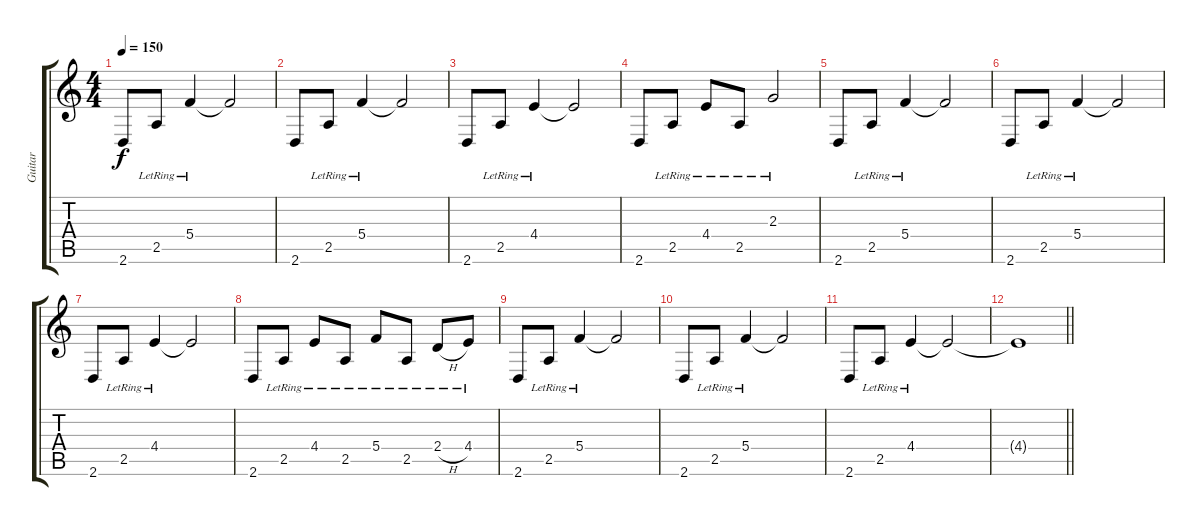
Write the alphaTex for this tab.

\track ("Guitar" "Guitar") {instrument distortionguitar}
\staff {score tabs}
\tuning (D4 A3 F3 C3 G2 C2) {hide}
\ts (4 4)
\tempo 150
\clef g2
\ks c
2.6.8{dy f} 2.5{lr}.8 5.4{lr}.4 5.4{t}.2 |
2.6.8 2.5{lr}.8 5.4{lr}.4 5.4{t}.2 |
2.6.8 2.5{lr}.8 4.4{lr}.4 4.4{t}.2 |
2.6.8 2.5{lr}.8 4.4{lr}.8 2.5{lr}.8 2.3{lr}.2 |
2.6.8 2.5{lr}.8 5.4{lr}.4 5.4{t}.2 |
2.6.8 2.5{lr}.8 5.4{lr}.4 5.4{t}.2 |
2.6.8 2.5{lr}.8 4.4{lr}.4 4.4{t}.2 |
2.6.8 2.5{lr}.8 4.4{lr}.8 2.5{lr}.8 5.4{lr}.8 2.5{lr}.8 2.4{h lr}.8 4.4{lr}.8 |
2.6.8 2.5{lr}.8 5.4{lr}.4 5.4{t}.2 |
2.6.8 2.5{lr}.8 5.4{lr}.4 5.4{t}.2 |
2.6.8 2.5{lr}.8 4.4{lr}.4 4.4{t}.2 |
\barLineRight lightlight
4.4{t}.1
